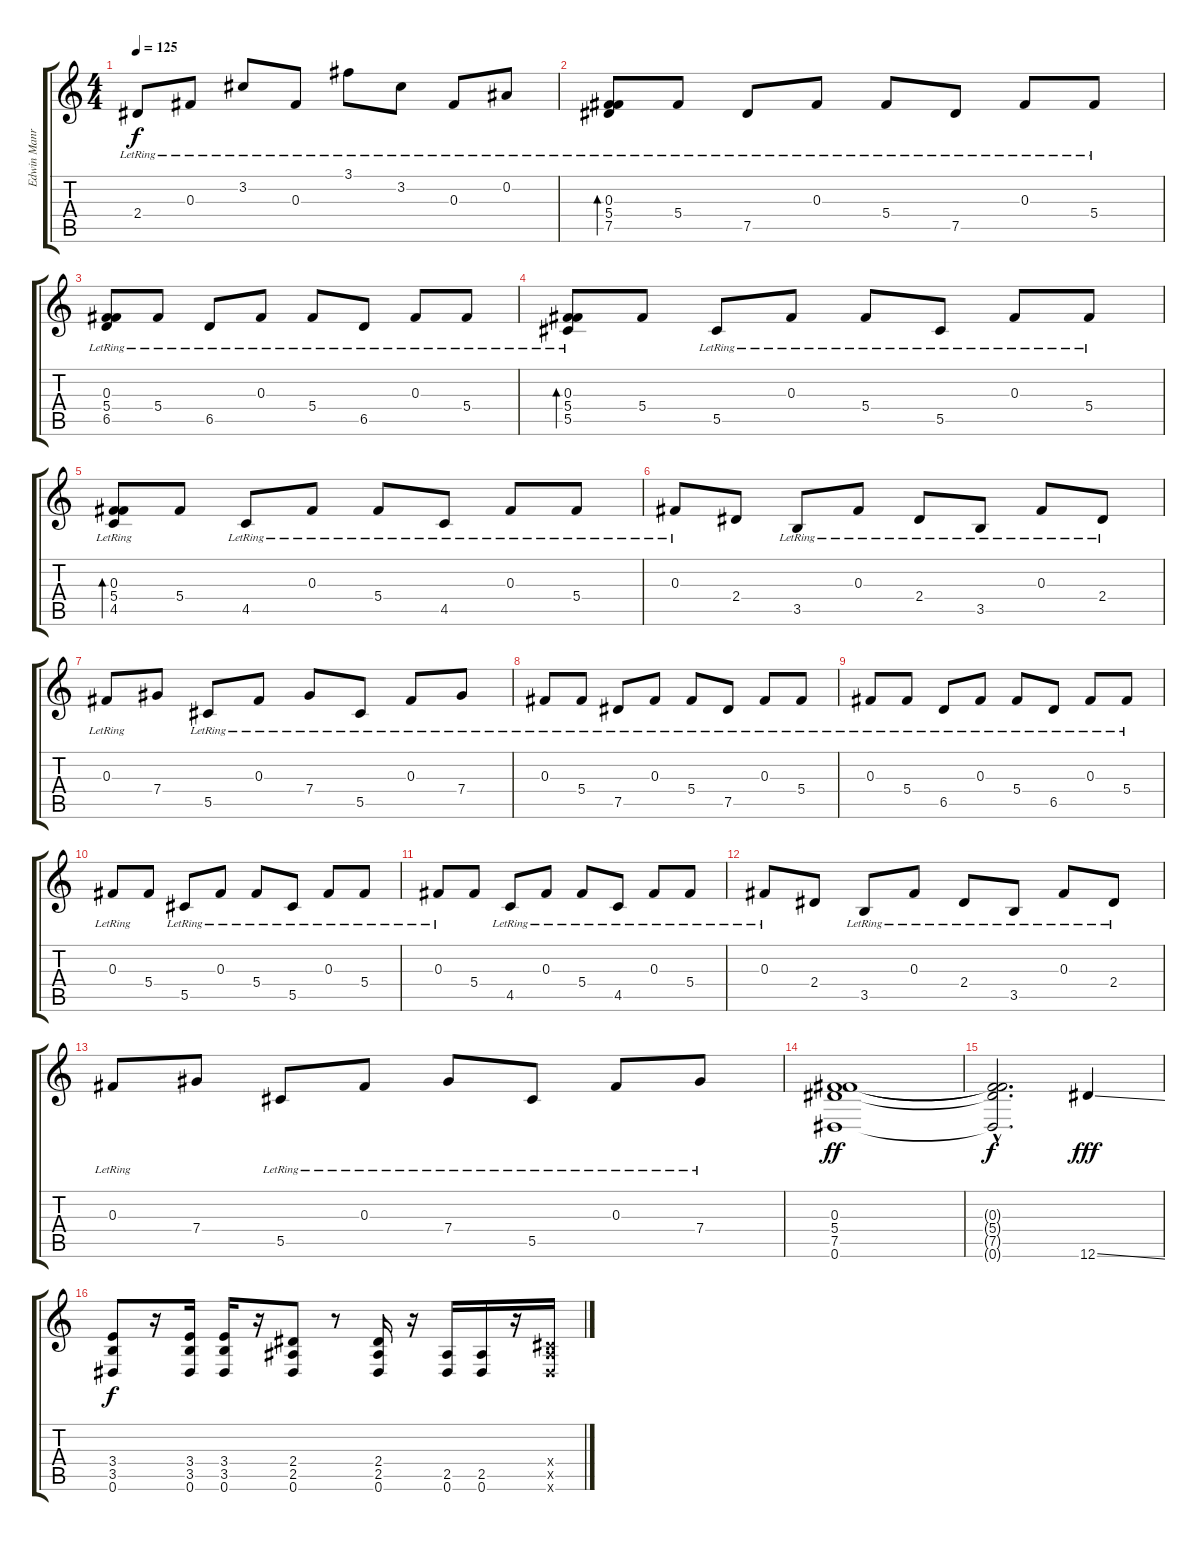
\track ("Edwin Manrique" "Edwin Manr") {instrument distortionguitar}
\staff {score tabs}
\tuning (Eb4 Bb3 Gb3 Db3 Ab2 Eb2) {hide}
\ts (4 4)
\tempo 125
\clef g2
\ks c
2.4{lr}.8{dy f} 0.3{lr}.8 3.2{lr}.8 0.3{lr}.8 3.1{lr}.8 3.2{lr}.8 0.3{lr}.8 0.2{lr}.8 |
(0.3{lr} 5.4{lr} 7.5{lr}).8{bd 60} 5.4{lr}.8 7.5{lr}.8 0.3{lr}.8 5.4{lr}.8 7.5{lr}.8 0.3{lr}.8 5.4{lr}.8 |
(0.3{lr} 5.4{lr} 6.5{lr}).8 5.4{lr}.8 6.5{lr}.8 0.3{lr}.8 5.4{lr}.8 6.5{lr}.8 0.3{lr}.8 5.4{lr}.8 |
(0.3{lr} 5.4{lr} 5.5{lr}).8{bd 60} 5.4.8 5.5{lr}.8 0.3{lr}.8 5.4{lr}.8 5.5{lr}.8 0.3{lr}.8 5.4{lr}.8 |
(0.3{lr} 5.4{lr} 4.5{lr}).8{bd 60} 5.4.8 4.5{lr}.8 0.3{lr}.8 5.4{lr}.8 4.5{lr}.8 0.3{lr}.8 5.4{lr}.8 |
0.3{lr}.8 2.4.8 3.5{lr}.8 0.3{lr}.8 2.4{lr}.8 3.5{lr}.8 0.3{lr}.8 2.4{lr}.8 |
0.3{lr}.8 7.4.8 5.5{lr}.8 0.3{lr}.8 7.4{lr}.8 5.5{lr}.8 0.3{lr}.8 7.4{lr}.8 |
0.3{lr}.8 5.4{lr}.8 7.5{lr}.8 0.3{lr}.8 5.4{lr}.8 7.5{lr}.8 0.3{lr}.8 5.4{lr}.8 |
0.3{lr}.8 5.4{lr}.8 6.5{lr}.8 0.3{lr}.8 5.4{lr}.8 6.5{lr}.8 0.3{lr}.8 5.4{lr}.8 |
0.3{lr}.8 5.4.8 5.5{lr}.8 0.3{lr}.8 5.4{lr}.8 5.5{lr}.8 0.3{lr}.8 5.4{lr}.8 |
0.3{lr}.8 5.4.8 4.5{lr}.8 0.3{lr}.8 5.4{lr}.8 4.5{lr}.8 0.3{lr}.8 5.4{lr}.8 |
0.3{lr}.8 2.4.8 3.5{lr}.8 0.3{lr}.8 2.4{lr}.8 3.5{lr}.8 0.3{lr}.8 2.4{lr}.8 |
0.3{lr}.8 7.4.8 5.5{lr}.8 0.3{lr}.8 7.4{lr}.8 5.5{lr}.8 0.3{lr}.8 7.4{lr}.8 |
(0.3 5.4 7.5 0.6).1{dy ff} |
(0.3{hac t} 5.4{hac t} 7.5{hac t} 0.6{hac t}).2{d dy f} 12.6{ss}.4{dy fff balance 4 instrument distortionguitar} |
(3.4 3.5 0.6).8{dy f} r.16 (3.4 3.5 0.6).16 (3.4 3.5 0.6).16 r.16 (2.4 2.5 0.6).8 r.8 (2.4 2.5 0.6).16 r.16 (2.5 0.6).16 (2.5 0.6).16 r.16 (0.4{x} 2.5{x} 0.6{x}).16
